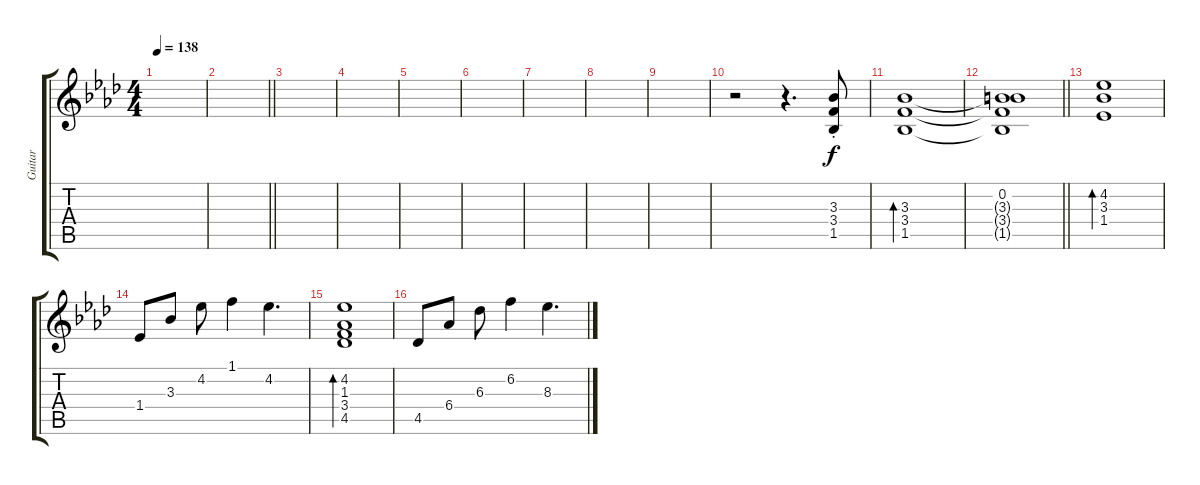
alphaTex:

\track ("Guitar" "Guitar") {instrument electricguitarclean}
\staff {score tabs}
\tuning (E4 B3 G3 D3 A2 E2) {hide}
\ts (4 4)
\tempo 138
\clef g2
\ks ab
|
\barLineRight lightlight
|
|
|
|
|
|
|
|
r.2 r.4{d} (3.3{st} 3.4{st} 1.5{st}).8{volume 8 instrument overdrivenguitar} |
(3.3 3.4 1.5).1{bd 60} |
\barLineRight lightlight
(0.2 3.3{t} 3.4{t} 1.5{t}).1 |
(4.2 3.3 1.4).1{bd 60 instrument electricguitarclean} |
1.4.8 3.3.8 4.2.8 1.1.4 4.2.4{d} |
(4.2 1.3 3.4 4.5).1{bd 60} |
4.5.8 6.4.8 6.3.8 6.2.4 8.3.4{d}
